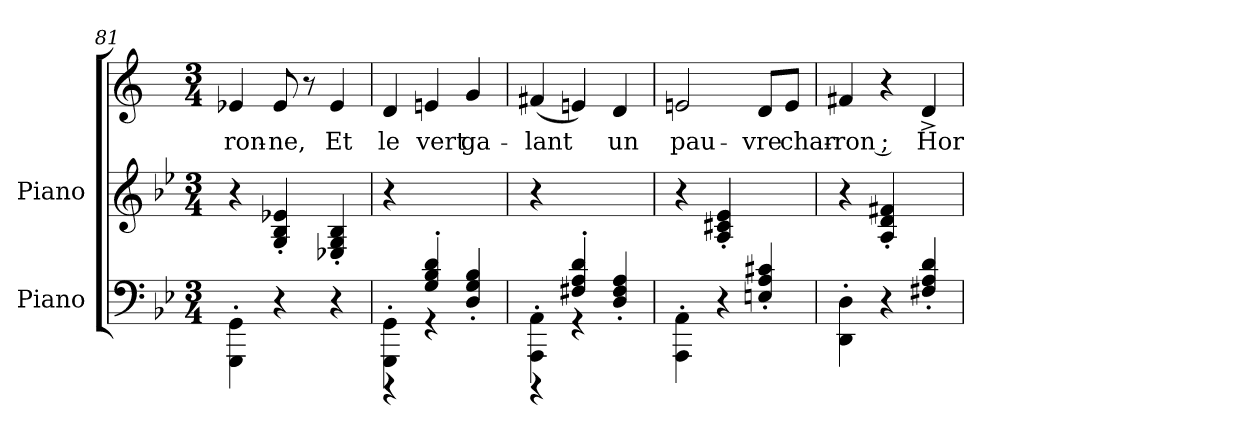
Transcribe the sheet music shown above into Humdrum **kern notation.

**kern	**kern	**kern	**text
*part3	*part2	*part1	*part1
*staff3	*staff2	*staff1	*staff1
*I"Piano	*I"Piano	*	*
!!LO:LB:g=z
*clefF4	*clefG2	*clefG2	*
*k[b-e-]	*k[b-e-]	*k[]	*
*B-:	*B-:	*C:	*
*M3/4	*M3/4	*M3/4	*
=81	=81	=81	=81
*^	*	*	*
4GGG'\ 4GG'\	4ryy	4r	4e-X/	-ron-
4r	4ryy	4G'/ 4B-'/ 4e-X'/	8e-/	-ne,
.	.	.	8r	.
4r	4ryy	4E-X'/ 4G'/ 4B-'/	4e-/	Et
=82	=82	=82	=82	=82
4GGG'\ 4GG'\	4r	4r	4d/	le
4G'/ 4B-'/ 4d'/	4r	2ryy	4en/	vert
4D'/ 4G'/ 4B-'/	4ryy	.	4g/	ga-
=83	=83	=83	=83	=83
4AAA'\ 4AA'\	4r	4r	(4f#X/	-lant
4F#X'/ 4A'/ 4d'/	4r	2ryy	4en/)	.
4D'/ 4F#'/ 4A'/	4ryy	.	4d/	un
*v	*v	*	*	*
=84	=84	=84	=84
4AAA'\ 4AA'\	4r	2en/	pau-
4r	4A'/ 4c#X'/ 4e-'/	.	.
4En'/ 4A'/ 4c#X'/	4ryy	8d/L	-vre
.	.	8e/J	char-
=85	=85	=85	=85
4DD'\ 4D'\	4r	4f#X/	-ron ;
4r	4A'/ 4d'/ 4f#X'/	4r	.
4F#X'/ 4A'/ 4d'/	4ryy	4d^/	Hor-
=	=	=	=
*-	*-	*-	*-
